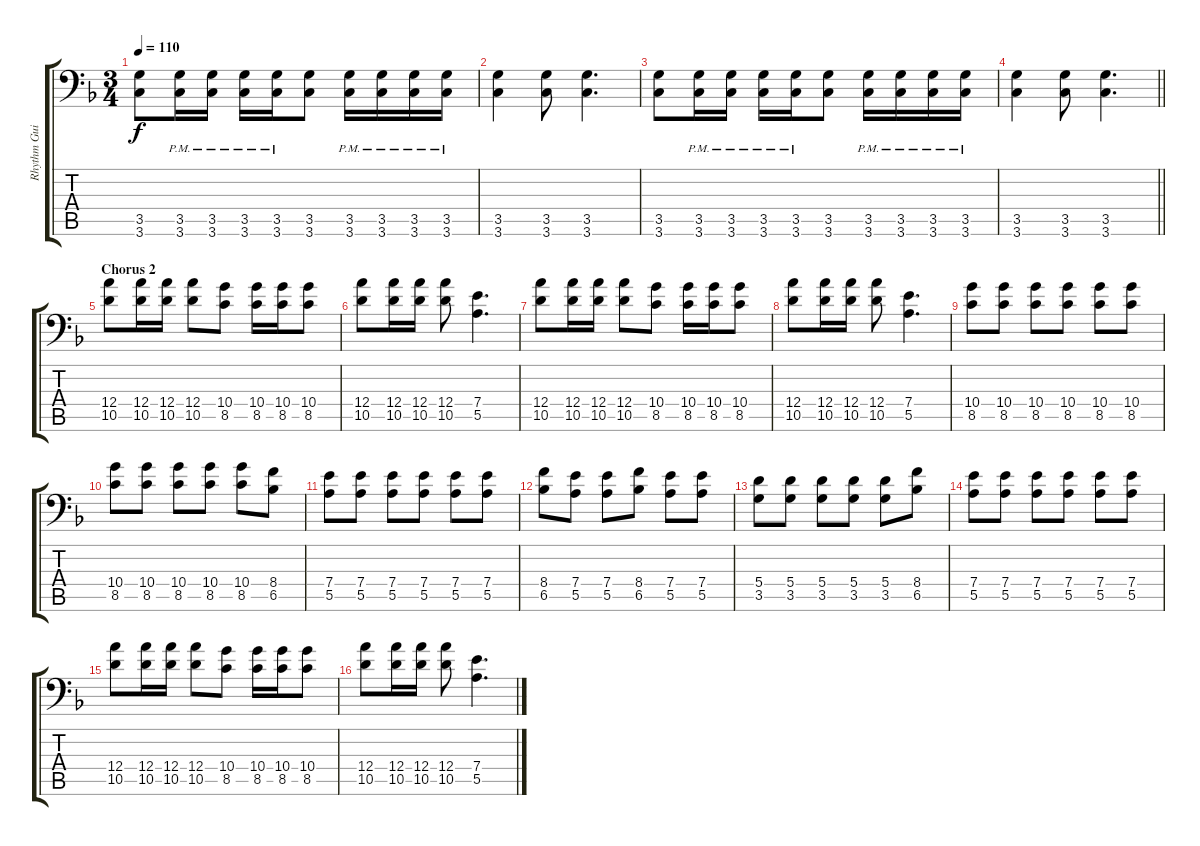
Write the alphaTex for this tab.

\track ("Rhythm Guitar" "Rhythm Gui") {instrument distortionguitar}
\staff {score tabs}
\tuning (B3 Gb3 D3 A2 E2 A1) {hide}
\ts (3 4)
\tempo 110
\clef f4
\ks dminor
(3.5 3.6).8{dy f} (3.5{pm} 3.6{pm}).16 (3.5{pm} 3.6{pm}).16 (3.5{pm} 3.6{pm}).16 (3.5{pm} 3.6{pm}).16 (3.5 3.6).8 (3.5{pm} 3.6{pm}).16 (3.5{pm} 3.6{pm}).16 (3.5{pm} 3.6{pm}).16 (3.5{pm} 3.6{pm}).16 |
(3.5 3.6).4 (3.5 3.6).8 (3.5 3.6).4{d} |
(3.5 3.6).8 (3.5{pm} 3.6{pm}).16 (3.5{pm} 3.6{pm}).16 (3.5{pm} 3.6{pm}).16 (3.5{pm} 3.6{pm}).16 (3.5 3.6).8 (3.5{pm} 3.6{pm}).16 (3.5{pm} 3.6{pm}).16 (3.5{pm} 3.6{pm}).16 (3.5{pm} 3.6{pm}).16 |
\barLineRight lightlight
(3.5 3.6).4 (3.5 3.6).8 (3.5 3.6).4{d} |
\section ("" "Chorus 2")
(12.4 10.5).8 (12.4 10.5).16 (12.4 10.5).16 (12.4 10.5).8 (10.4 8.5).8 (10.4 8.5).16 (10.4 8.5).16 (10.4 8.5).8 |
(12.4 10.5).8 (12.4 10.5).16 (12.4 10.5).16 (12.4 10.5).8 (7.4 5.5).4{d} |
(12.4 10.5).8 (12.4 10.5).16 (12.4 10.5).16 (12.4 10.5).8 (10.4 8.5).8 (10.4 8.5).16 (10.4 8.5).16 (10.4 8.5).8 |
(12.4 10.5).8 (12.4 10.5).16 (12.4 10.5).16 (12.4 10.5).8 (7.4 5.5).4{d} |
(10.4 8.5).8 (10.4 8.5).8 (10.4 8.5).8 (10.4 8.5).8 (10.4 8.5).8 (10.4 8.5).8 |
(10.4 8.5).8 (10.4 8.5).8 (10.4 8.5).8 (10.4 8.5).8 (10.4 8.5).8 (8.4 6.5).8 |
(7.4 5.5).8 (7.4 5.5).8 (7.4 5.5).8 (7.4 5.5).8 (7.4 5.5).8 (7.4 5.5).8 |
(8.4 6.5).8 (7.4 5.5).8 (7.4 5.5).8 (8.4 6.5).8 (7.4 5.5).8 (7.4 5.5).8 |
(5.4 3.5).8 (5.4 3.5).8 (5.4 3.5).8 (5.4 3.5).8 (5.4 3.5).8 (8.4 6.5).8 |
(7.4 5.5).8 (7.4 5.5).8 (7.4 5.5).8 (7.4 5.5).8 (7.4 5.5).8 (7.4 5.5).8 |
(12.4 10.5).8 (12.4 10.5).16 (12.4 10.5).16 (12.4 10.5).8 (10.4 8.5).8 (10.4 8.5).16 (10.4 8.5).16 (10.4 8.5).8 |
(12.4 10.5).8 (12.4 10.5).16 (12.4 10.5).16 (12.4 10.5).8 (7.4 5.5).4{d}
